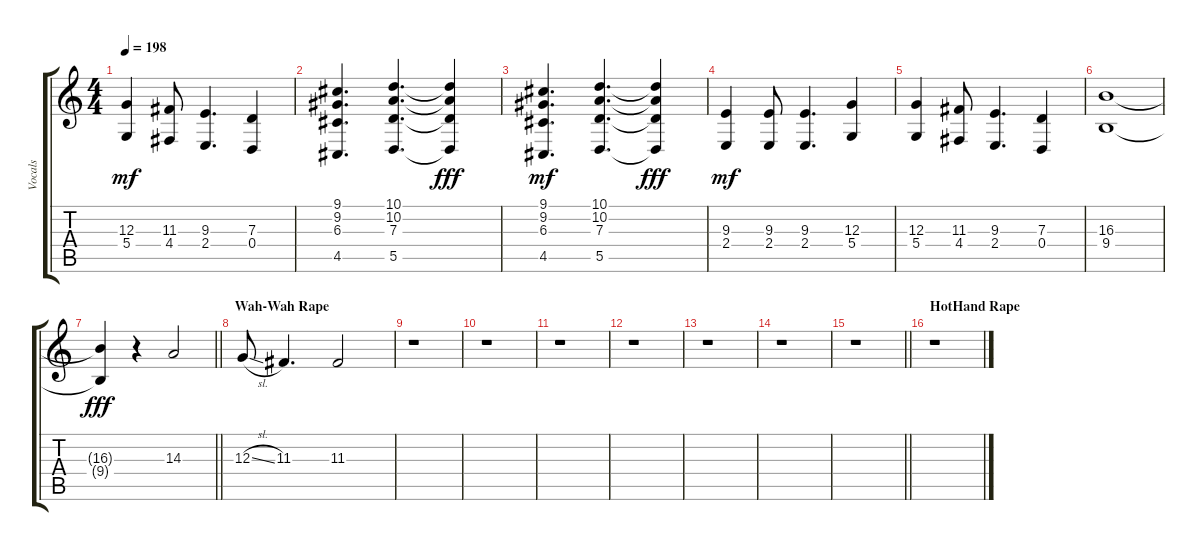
\track ("Vocals" "Vocals") {instrument altosax}
\staff {score tabs}
\tuning (E4 B3 G3 D3 A2 E2) {hide}
\ts (4 4)
\tempo 198
\clef g2
\ks c
(12.3 5.4).4{dy mf} (11.3 4.4).8 (9.3 2.4).4{d} (7.3 0.4).4 |
(9.1 9.2 6.3 4.5).4{d} (10.1 10.2 7.3 5.5).4{d} (10.1{t} 10.2{t} 7.3{t} 5.5{t}).4{dy fff} |
(9.1 9.2 6.3 4.5).4{d dy mf} (10.1 10.2 7.3 5.5).4{d} (10.1{t} 10.2{t} 7.3{t} 5.5{t}).4{dy fff} |
(9.3 2.4).4{dy mf} (9.3 2.4).8 (9.3 2.4).4{d} (12.3 5.4).4 |
(12.3 5.4).4 (11.3 4.4).8 (9.3 2.4).4{d} (7.3 0.4).4 |
(16.3 9.4).1 |
\barLineRight lightlight
(16.3{t} 9.4{t}).4{dy fff} r.4 14.3.2 |
\section ("" "Wah-Wah Rape")
12.3{sl}.8 11.3.4{d} 11.3.2 |
r.1 |
r.1 |
r.1 |
r.1 |
r.1 |
r.1 |
\barLineRight lightlight
r.1 |
\section ("" "HotHand Rape")
r.1
